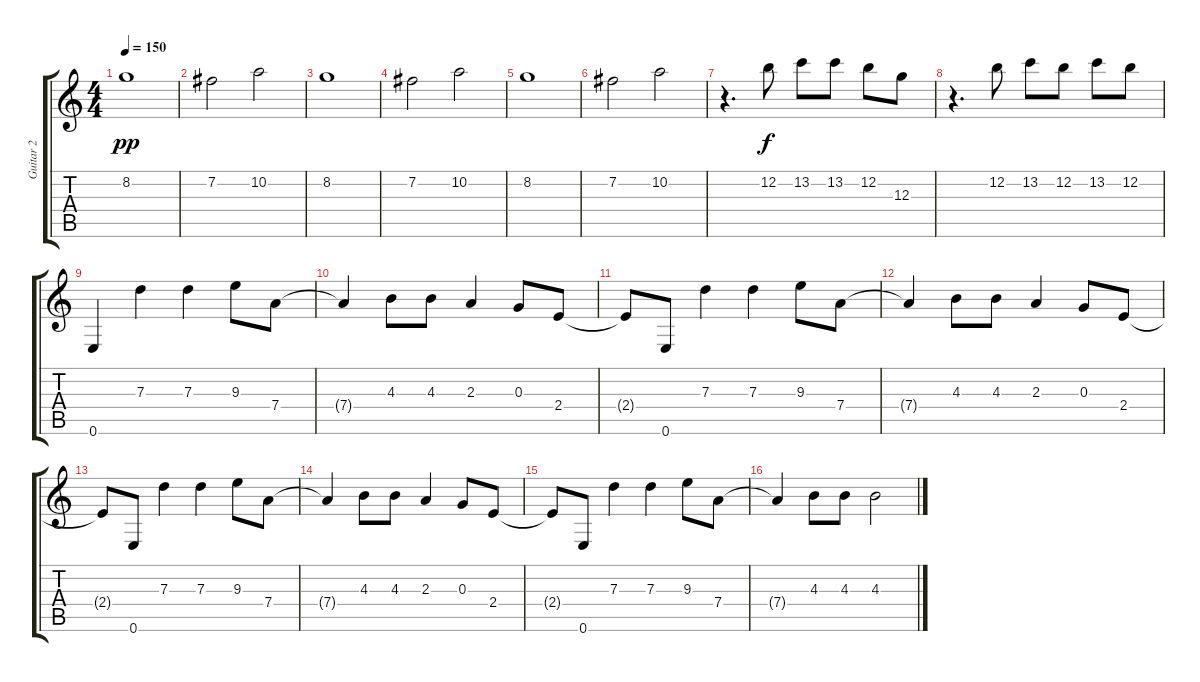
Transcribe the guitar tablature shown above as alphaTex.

\track ("Guitar 2" "Guitar 2") {instrument overdrivenguitar}
\staff {score tabs}
\tuning (E4 B3 G3 D3 A2 E2) {hide}
\ts (4 4)
\tempo 150
\clef g2
\ks c
8.2.1{dy pp} |
7.2.2 10.2.2 |
8.2.1 |
7.2.2 10.2.2 |
8.2.1 |
7.2.2 10.2.2 |
r.4{d} 12.2.8{dy f volume 8 instrument guitarharmonics} 13.2.8 13.2.8 12.2.8 12.3.8 |
r.4{d} 12.2.8 13.2.8 12.2.8 13.2.8 12.2.8 |
0.6.4{volume 15 instrument overdrivenguitar} 7.3.4 7.3.4 9.3.8 7.4.8 |
7.4{t}.4 4.3.8 4.3.8 2.3.4 0.3.8 2.4.8 |
2.4{t}.8 0.6.8 7.3.4 7.3.4 9.3.8 7.4.8 |
7.4{t}.4 4.3.8 4.3.8 2.3.4 0.3.8 2.4.8 |
2.4{t}.8 0.6.8 7.3.4 7.3.4 9.3.8 7.4.8 |
7.4{t}.4 4.3.8 4.3.8 2.3.4 0.3.8 2.4.8 |
2.4{t}.8 0.6.8 7.3.4 7.3.4 9.3.8 7.4.8 |
7.4{t}.4 4.3.8 4.3.8 4.3.2
